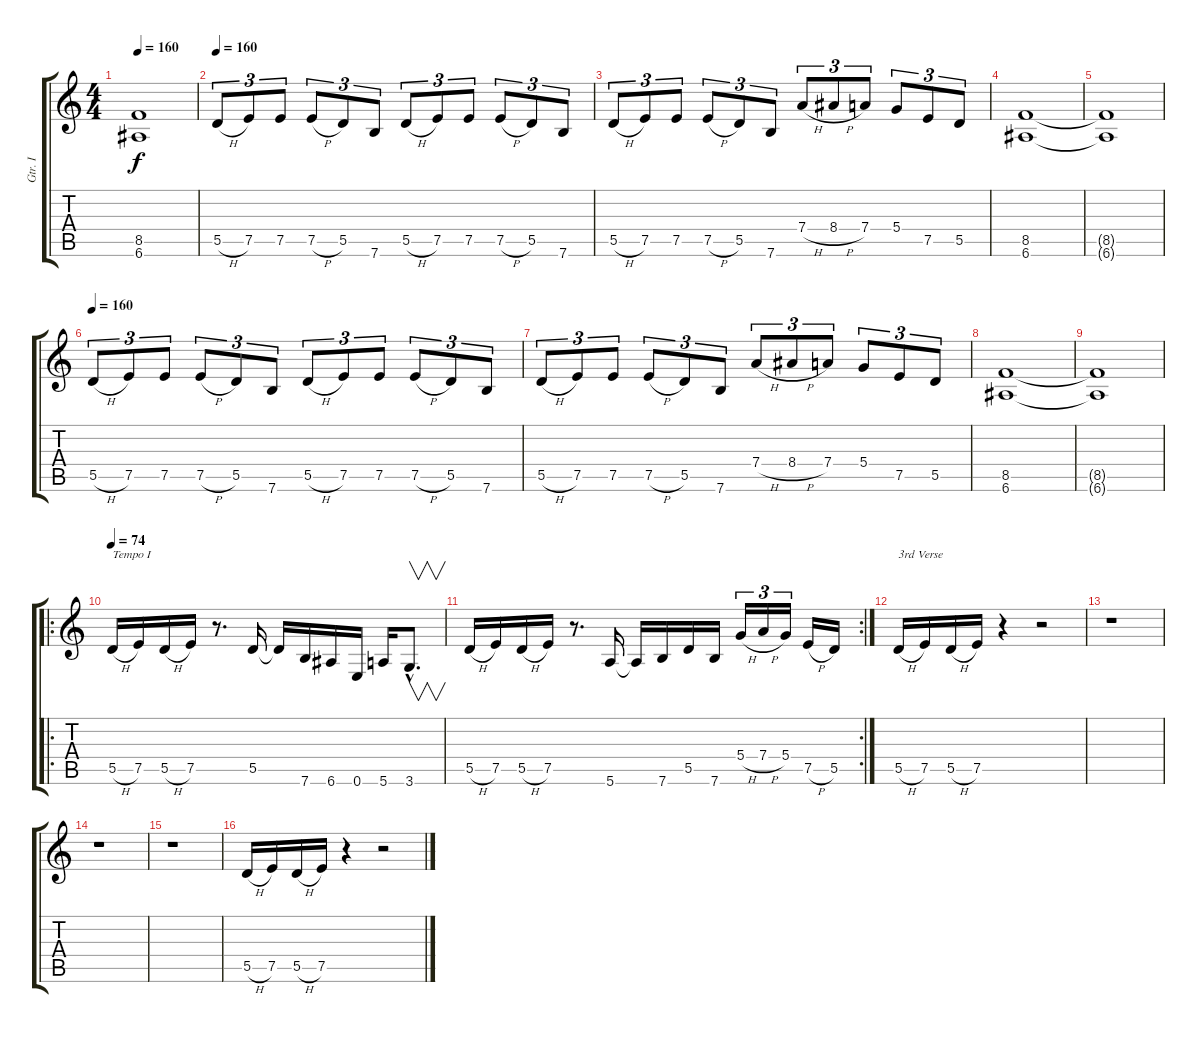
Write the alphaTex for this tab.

\track ("Gtr. I" "Gtr. I") {instrument distortionguitar}
\staff {score tabs}
\tuning (E4 B3 G3 D3 A2 E2) {hide}
\ts (4 4)
\tempo 160
\clef g2
\ks c
(8.5{t} 6.6{t}).1{dy f} |
\tempo 160
5.5{h}.8{tu (3 2)} 7.5.8{tu (3 2)} 7.5.8{tu (3 2)} 7.5{h}.8{tu (3 2)} 5.5.8{tu (3 2)} 7.6.8{tu (3 2)} 5.5{h}.8{tu (3 2)} 7.5.8{tu (3 2)} 7.5.8{tu (3 2)} 7.5{h}.8{tu (3 2)} 5.5.8{tu (3 2)} 7.6.8{tu (3 2)} |
5.5{h}.8{tu (3 2)} 7.5.8{tu (3 2)} 7.5.8{tu (3 2)} 7.5{h}.8{tu (3 2)} 5.5.8{tu (3 2)} 7.6.8{tu (3 2)} 7.4{h}.8{tu (3 2)} 8.4{h}.8{tu (3 2)} 7.4.8{tu (3 2)} 5.4.8{tu (3 2)} 7.5.8{tu (3 2)} 5.5.8{tu (3 2)} |
(8.5 6.6).1 |
(8.5{t} 6.6{t}).1 |
\tempo 160
5.5{h}.8{tu (3 2)} 7.5.8{tu (3 2)} 7.5.8{tu (3 2)} 7.5{h}.8{tu (3 2)} 5.5.8{tu (3 2)} 7.6.8{tu (3 2)} 5.5{h}.8{tu (3 2)} 7.5.8{tu (3 2)} 7.5.8{tu (3 2)} 7.5{h}.8{tu (3 2)} 5.5.8{tu (3 2)} 7.6.8{tu (3 2)} |
5.5{h}.8{tu (3 2)} 7.5.8{tu (3 2)} 7.5.8{tu (3 2)} 7.5{h}.8{tu (3 2)} 5.5.8{tu (3 2)} 7.6.8{tu (3 2)} 7.4{h}.8{tu (3 2)} 8.4{h}.8{tu (3 2)} 7.4.8{tu (3 2)} 5.4.8{tu (3 2)} 7.5.8{tu (3 2)} 5.5.8{tu (3 2)} |
(8.5 6.6).1 |
(8.5{t} 6.6{t}).1 |
\ro
\tempo 74
5.5{h}.16{txt "Tempo I"} 7.5.16 5.5{h}.16 7.5.16 r.8{d} 5.5.16 5.5{t}.16 7.6.16 6.6.16 0.6.16 5.6.16 3.6{hac}.8{v d} |
\rc 2
5.5{h}.16 7.5.16 5.5{h}.16 7.5.16 r.8{d} 5.6.16 5.6{t}.16 7.6.16 5.5.16 7.6.16 5.4{h}.16{tu (3 2)} 7.4{h}.16{tu (3 2)} 5.4.16{tu (3 2)} 7.5{h}.16 5.5.16 |
5.5{h}.16{txt "3rd Verse"} 7.5.16 5.5{h}.16 7.5.16 r.4 r.2 |
r.1 |
r.1 |
r.1 |
5.5{h}.16 7.5.16 5.5{h}.16 7.5.16 r.4 r.2
